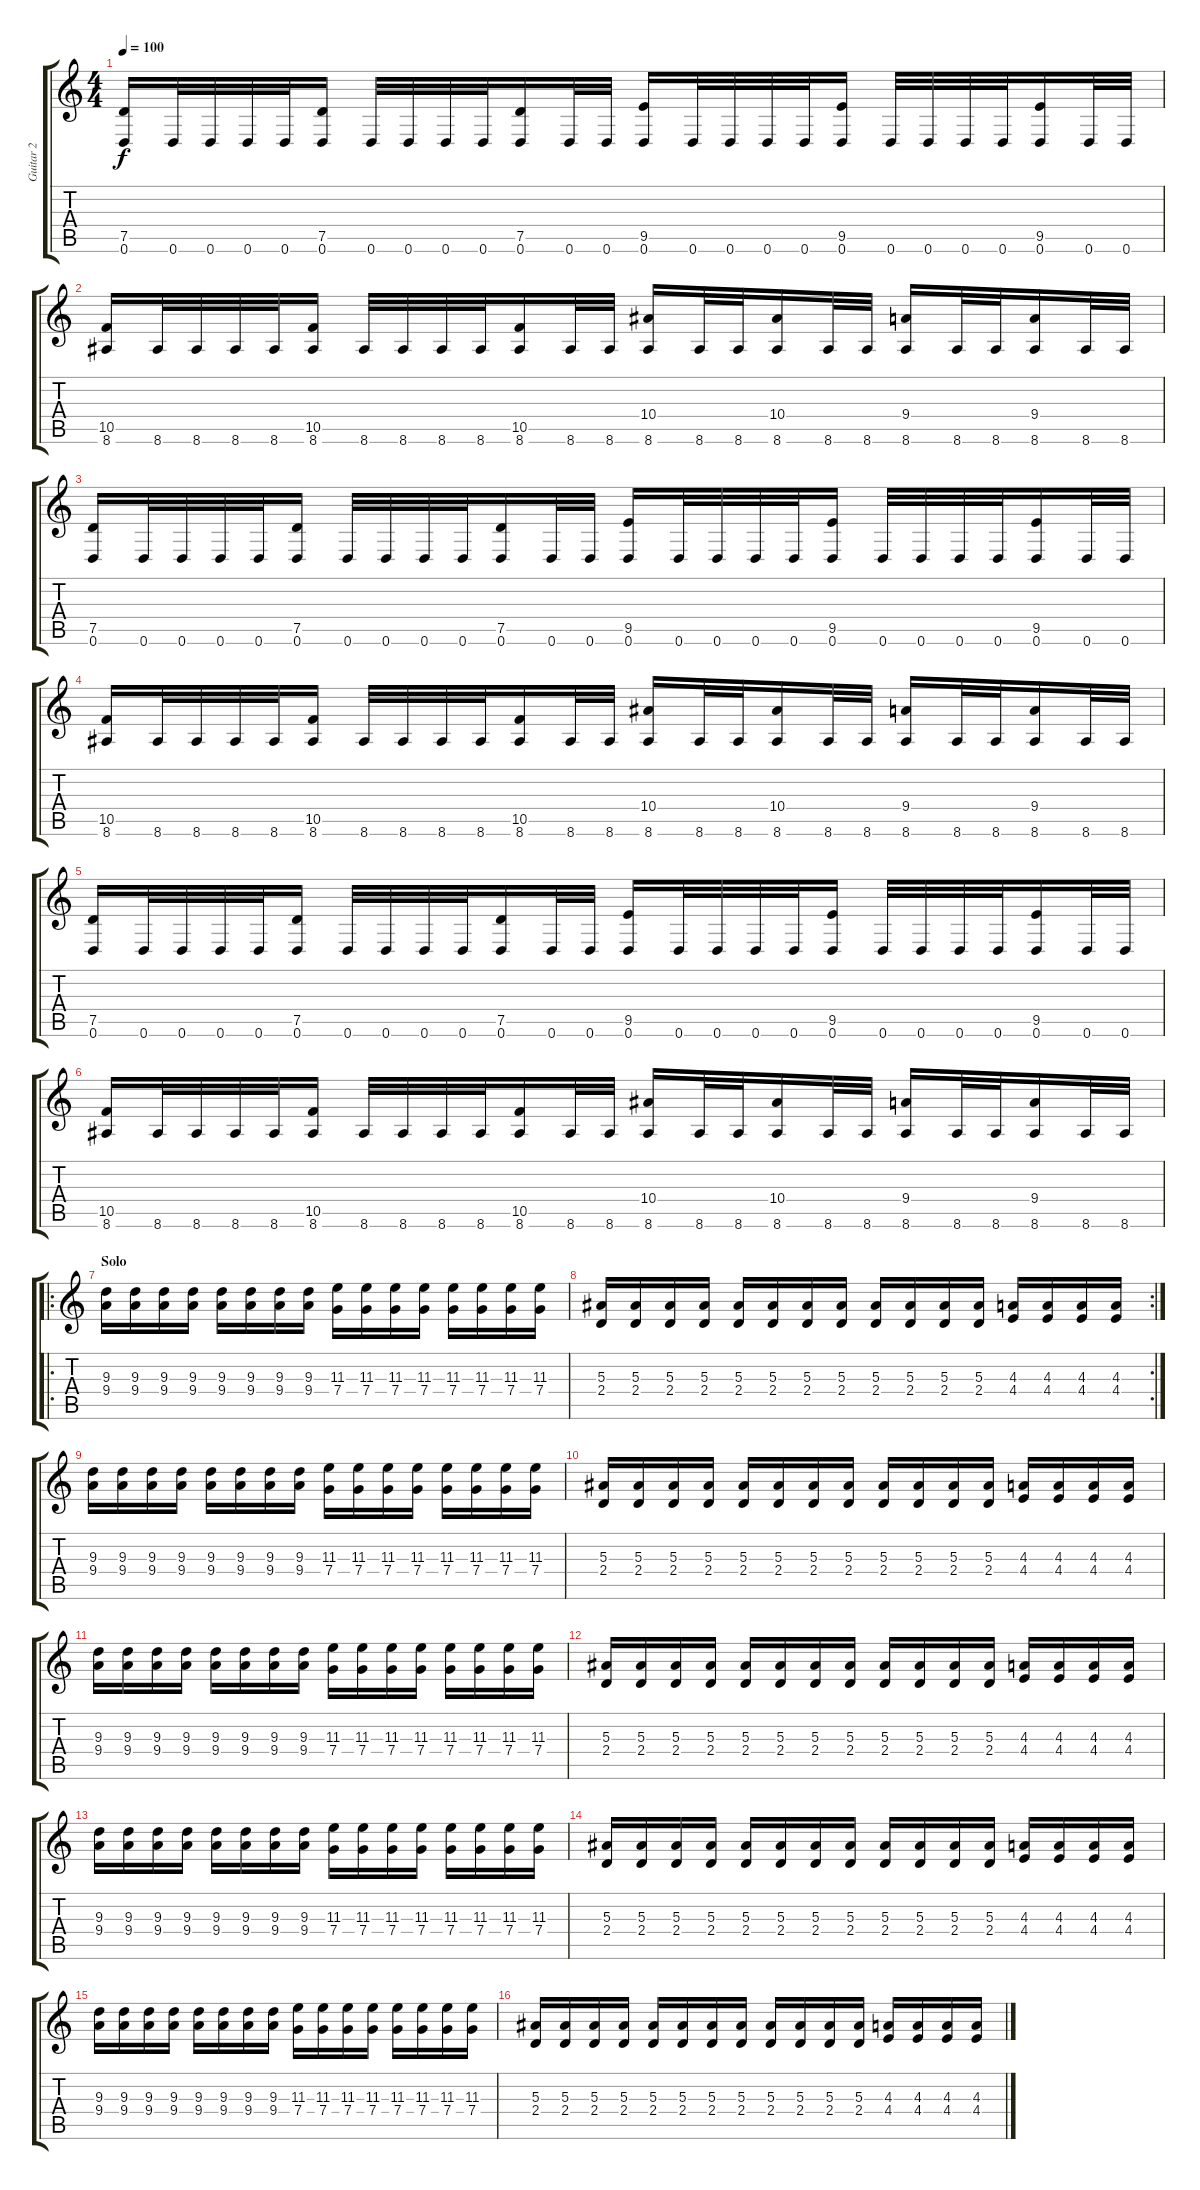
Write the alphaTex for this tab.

\track ("Guitar 2" "Guitar 2") {instrument distortionguitar}
\staff {score tabs}
\tuning (D4 A3 F3 C3 G2 D2) {hide}
\ts (4 4)
\tempo 100
\clef g2
\ks c
(7.5 0.6).16{dy f} 0.6.32 0.6.32 0.6.32 0.6.32 (7.5 0.6).16 0.6.32 0.6.32 0.6.32 0.6.32 (7.5 0.6).16 0.6.32 0.6.32 (9.5 0.6).16 0.6.32 0.6.32 0.6.32 0.6.32 (9.5 0.6).16 0.6.32 0.6.32 0.6.32 0.6.32 (9.5 0.6).16 0.6.32 0.6.32 |
(10.5 8.6).16 8.6.32 8.6.32 8.6.32 8.6.32 (10.5 8.6).16 8.6.32 8.6.32 8.6.32 8.6.32 (10.5 8.6).16 8.6.32 8.6.32 (10.4 8.6).16 8.6.32 8.6.32 (10.4 8.6).16 8.6.32 8.6.32 (9.4 8.6).16 8.6.32 8.6.32 (9.4 8.6).16 8.6.32 8.6.32 |
(7.5 0.6).16 0.6.32 0.6.32 0.6.32 0.6.32 (7.5 0.6).16 0.6.32 0.6.32 0.6.32 0.6.32 (7.5 0.6).16 0.6.32 0.6.32 (9.5 0.6).16 0.6.32 0.6.32 0.6.32 0.6.32 (9.5 0.6).16 0.6.32 0.6.32 0.6.32 0.6.32 (9.5 0.6).16 0.6.32 0.6.32 |
(10.5 8.6).16 8.6.32 8.6.32 8.6.32 8.6.32 (10.5 8.6).16 8.6.32 8.6.32 8.6.32 8.6.32 (10.5 8.6).16 8.6.32 8.6.32 (10.4 8.6).16 8.6.32 8.6.32 (10.4 8.6).16 8.6.32 8.6.32 (9.4 8.6).16 8.6.32 8.6.32 (9.4 8.6).16 8.6.32 8.6.32 |
(7.5 0.6).16 0.6.32 0.6.32 0.6.32 0.6.32 (7.5 0.6).16 0.6.32 0.6.32 0.6.32 0.6.32 (7.5 0.6).16 0.6.32 0.6.32 (9.5 0.6).16 0.6.32 0.6.32 0.6.32 0.6.32 (9.5 0.6).16 0.6.32 0.6.32 0.6.32 0.6.32 (9.5 0.6).16 0.6.32 0.6.32 |
(10.5 8.6).16 8.6.32 8.6.32 8.6.32 8.6.32 (10.5 8.6).16 8.6.32 8.6.32 8.6.32 8.6.32 (10.5 8.6).16 8.6.32 8.6.32 (10.4 8.6).16 8.6.32 8.6.32 (10.4 8.6).16 8.6.32 8.6.32 (9.4 8.6).16 8.6.32 8.6.32 (9.4 8.6).16 8.6.32 8.6.32 |
\ro
\section ("" "Solo")
(9.3 9.4).16 (9.3 9.4).16 (9.3 9.4).16 (9.3 9.4).16 (9.3 9.4).16 (9.3 9.4).16 (9.3 9.4).16 (9.3 9.4).16 (11.3 7.4).16 (11.3 7.4).16 (11.3 7.4).16 (11.3 7.4).16 (11.3 7.4).16 (11.3 7.4).16 (11.3 7.4).16 (11.3 7.4).16 |
\rc 2
(5.3 2.4).16 (5.3 2.4).16 (5.3 2.4).16 (5.3 2.4).16 (5.3 2.4).16 (5.3 2.4).16 (5.3 2.4).16 (5.3 2.4).16 (5.3 2.4).16 (5.3 2.4).16 (5.3 2.4).16 (5.3 2.4).16 (4.3 4.4).16 (4.3 4.4).16 (4.3 4.4).16 (4.3 4.4).16 |
(9.3 9.4).16 (9.3 9.4).16 (9.3 9.4).16 (9.3 9.4).16 (9.3 9.4).16 (9.3 9.4).16 (9.3 9.4).16 (9.3 9.4).16 (11.3 7.4).16 (11.3 7.4).16 (11.3 7.4).16 (11.3 7.4).16 (11.3 7.4).16 (11.3 7.4).16 (11.3 7.4).16 (11.3 7.4).16 |
(5.3 2.4).16 (5.3 2.4).16 (5.3 2.4).16 (5.3 2.4).16 (5.3 2.4).16 (5.3 2.4).16 (5.3 2.4).16 (5.3 2.4).16 (5.3 2.4).16 (5.3 2.4).16 (5.3 2.4).16 (5.3 2.4).16 (4.3 4.4).16 (4.3 4.4).16 (4.3 4.4).16 (4.3 4.4).16 |
(9.3 9.4).16 (9.3 9.4).16 (9.3 9.4).16 (9.3 9.4).16 (9.3 9.4).16 (9.3 9.4).16 (9.3 9.4).16 (9.3 9.4).16 (11.3 7.4).16 (11.3 7.4).16 (11.3 7.4).16 (11.3 7.4).16 (11.3 7.4).16 (11.3 7.4).16 (11.3 7.4).16 (11.3 7.4).16 |
(5.3 2.4).16 (5.3 2.4).16 (5.3 2.4).16 (5.3 2.4).16 (5.3 2.4).16 (5.3 2.4).16 (5.3 2.4).16 (5.3 2.4).16 (5.3 2.4).16 (5.3 2.4).16 (5.3 2.4).16 (5.3 2.4).16 (4.3 4.4).16 (4.3 4.4).16 (4.3 4.4).16 (4.3 4.4).16 |
(9.3 9.4).16 (9.3 9.4).16 (9.3 9.4).16 (9.3 9.4).16 (9.3 9.4).16 (9.3 9.4).16 (9.3 9.4).16 (9.3 9.4).16 (11.3 7.4).16 (11.3 7.4).16 (11.3 7.4).16 (11.3 7.4).16 (11.3 7.4).16 (11.3 7.4).16 (11.3 7.4).16 (11.3 7.4).16 |
(5.3 2.4).16 (5.3 2.4).16 (5.3 2.4).16 (5.3 2.4).16 (5.3 2.4).16 (5.3 2.4).16 (5.3 2.4).16 (5.3 2.4).16 (5.3 2.4).16 (5.3 2.4).16 (5.3 2.4).16 (5.3 2.4).16 (4.3 4.4).16 (4.3 4.4).16 (4.3 4.4).16 (4.3 4.4).16 |
(9.3 9.4).16 (9.3 9.4).16 (9.3 9.4).16 (9.3 9.4).16 (9.3 9.4).16 (9.3 9.4).16 (9.3 9.4).16 (9.3 9.4).16 (11.3 7.4).16 (11.3 7.4).16 (11.3 7.4).16 (11.3 7.4).16 (11.3 7.4).16 (11.3 7.4).16 (11.3 7.4).16 (11.3 7.4).16 |
(5.3 2.4).16 (5.3 2.4).16 (5.3 2.4).16 (5.3 2.4).16 (5.3 2.4).16 (5.3 2.4).16 (5.3 2.4).16 (5.3 2.4).16 (5.3 2.4).16 (5.3 2.4).16 (5.3 2.4).16 (5.3 2.4).16 (4.3 4.4).16 (4.3 4.4).16 (4.3 4.4).16 (4.3 4.4).16
